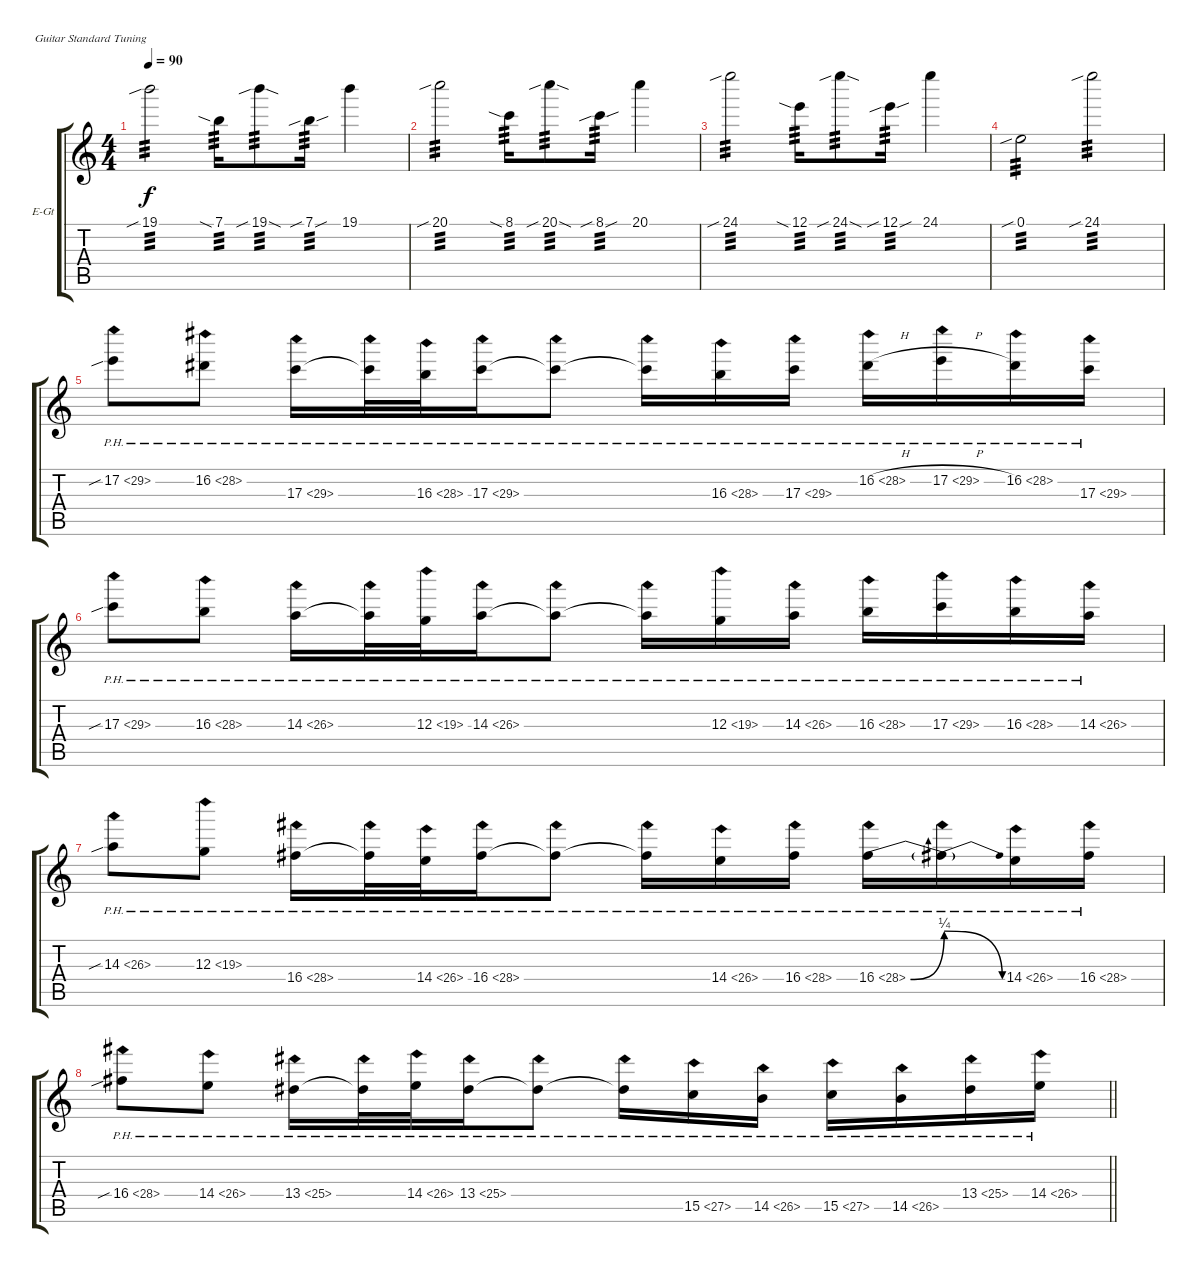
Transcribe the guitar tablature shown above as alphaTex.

\bracketExtendMode groupsimilarinstruments
\firstSystemTrackNameOrientation horizontal
\otherSystemsTrackNameOrientation horizontal
\track ("Ритм" "E-Gt") {instrument overdrivenguitar}
\staff {score tabs}
\tuning (E4 B3 G3 D3 A2 E2)
\ts (4 4)
\tempo 90
\clef g2
\ks c
19.1{sib}.2{tp 3 dy f} 7.1{sia}.16{tp 3} 19.1{sib sod}.8{tp 3} 7.1{sib sou}.16{tp 3} 19.1.4 |
20.1{sib}.2{tp 3} 8.1{sia}.16{tp 3} 20.1{sib sod}.8{tp 3} 8.1{sib sou}.16{tp 3} 20.1.4 |
24.1{sib}.2{tp 3} 12.1{sia}.16{tp 3} 24.1{sib sod}.8{tp 3} 12.1{sib sou}.16{tp 3} 24.1.4 |
0.1{sib}.2{tp 3} 24.1{sib}.2{tp 3} |
17.2{ph 12 sib}.8 16.2{ph 12}.8 17.3{ph 12}.16 17.3{ph 12 t}.32 16.3{ph 12}.32 17.3{ph 12}.16 17.3{ph 12 t}.8 17.3{ph 12 t}.16 16.3{ph 12}.16 17.3{ph 12}.16 16.2{ph 12 h}.16 17.2{ph 12 h}.16 16.2{ph 12}.16 17.3{ph 12}.16 |
17.3{ph 12 sib}.8 16.3{ph 12}.8 14.3{ph 12}.16 14.3{ph 12 t}.32 12.3{ph 7}.32 14.3{ph 12}.16 14.3{ph 12 t}.8 14.3{ph 12 t}.16 12.3{ph 7}.16 14.3{ph 12}.16 16.3{ph 12}.16 17.3{ph 12}.16 16.3{ph 12}.16 14.3{ph 12}.16 |
14.3{ph 12 sib}.8 12.3{ph 7}.8 16.4{ph 12}.16 16.4{ph 12 t}.32 14.4{ph 12}.32 16.4{ph 12}.16 16.4{ph 12 t}.8 16.4{ph 12 t}.16 14.4{ph 12}.16 16.4{ph 12}.16 16.4{be (bend 0 0 60 1) ph 12}.16 16.4{be (release 0 1 60 0) ph 12 t}.16 14.4{ph 12}.16 16.4{ph 12}.16 |
\barLineRight lightlight
16.4{ph 12 sib}.8 14.4{ph 12}.8 13.4{ph 12}.16 13.4{ph 12 t}.32 14.4{ph 12}.32 13.4{ph 12}.16 13.4{ph 12 t}.8 13.4{ph 12 t}.16 15.5{ph 12}.16 14.5{ph 12}.16 15.5{ph 12}.16 14.5{ph 12}.16 13.4{ph 12}.16 14.4{ph 12}.16
